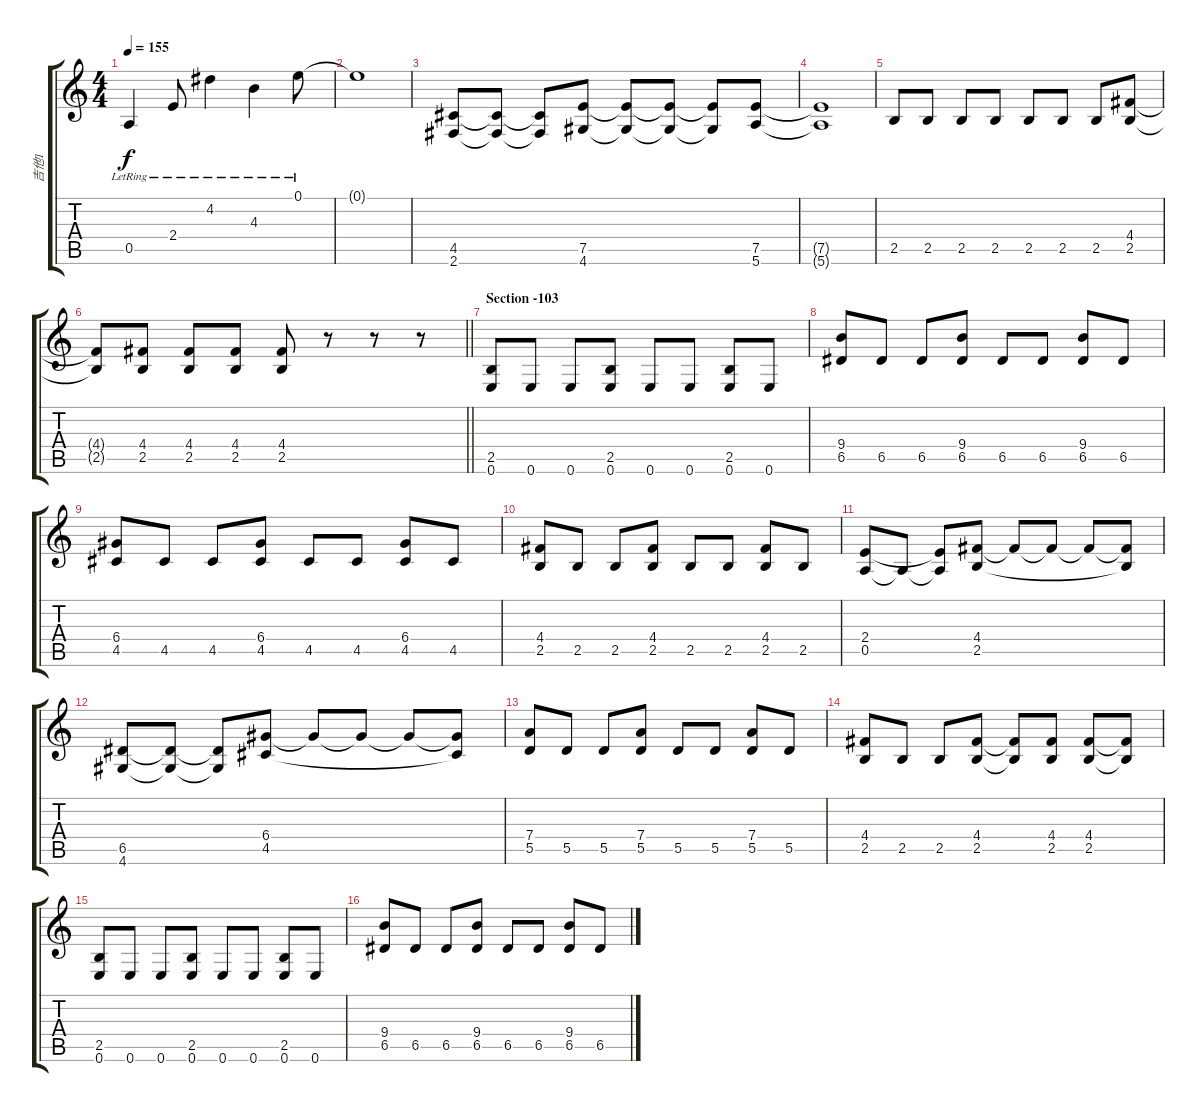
\track ("吉他1" "吉他1") {instrument overdrivenguitar}
\staff {score tabs}
\tuning (E4 B3 G3 D3 A2 E2) {hide}
\ts (4 4)
\tempo 155
\clef g2
\ks c
0.5{lr}.4{dy f} 2.4{lr}.8 4.2{lr}.4 4.3{lr}.4 0.1{lr}.8 |
0.1{t}.1 |
(4.5 2.6).8{instrument overdrivenguitar} (4.5{t} 2.6{t}).8 (4.5{t} 2.6{t}).8 (7.5 4.6).8 (7.5{t} 4.6{t}).8 (7.5{t} 4.6{t}).8 (7.5{t} 4.6{t}).8 (7.5 5.6).8 |
(7.5{t} 5.6{t}).1 |
2.5.8 2.5.8 2.5.8 2.5.8 2.5.8 2.5.8 2.5.8 (4.4 2.5).8 |
\barLineRight lightlight
(4.4{t} 2.5{t}).8 (4.4 2.5).8 (4.4 2.5).8 (4.4 2.5).8 (4.4 2.5).8 r.8 r.8 r.8 |
\section ("" "Section -103")
(2.5 0.6).8 0.6.8 0.6.8 (2.5 0.6).8 0.6.8 0.6.8 (2.5 0.6).8 0.6.8 |
(9.4 6.5).8 6.5.8 6.5.8 (9.4 6.5).8 6.5.8 6.5.8 (9.4 6.5).8 6.5.8 |
(6.4 4.5).8 4.5.8 4.5.8 (6.4 4.5).8 4.5.8 4.5.8 (6.4 4.5).8 4.5.8 |
(4.4 2.5).8 2.5.8 2.5.8 (4.4 2.5).8 2.5.8 2.5.8 (4.4 2.5).8 2.5.8 |
(2.4 0.5).8 0.5{t}.8 (2.4{t} 0.5{t}).8 (4.4 2.5).8 4.4{t}.8 4.4{t}.8 4.4{t}.8 (4.4{t} 2.5{t}).8 |
(6.5 4.6).8 (6.5{t} 4.6{t}).8 (6.5{t} 4.6{t}).8 (6.4 4.5).8 6.4{t}.8 6.4{t}.8 6.4{t}.8 (6.4{t} 4.5{t}).8 |
(7.4 5.5).8 5.5.8 5.5.8 (7.4 5.5).8 5.5.8 5.5.8 (7.4 5.5).8 5.5.8 |
(4.4 2.5).8 2.5.8 2.5.8 (4.4 2.5).8 (4.4{t} 2.5{t}).8 (4.4 2.5).8 (4.4 2.5).8 (4.4{t} 2.5{t}).8 |
(2.5 0.6).8 0.6.8 0.6.8 (2.5 0.6).8 0.6.8 0.6.8 (2.5 0.6).8 0.6.8 |
(9.4 6.5).8 6.5.8 6.5.8 (9.4 6.5).8 6.5.8 6.5.8 (9.4 6.5).8 6.5.8
